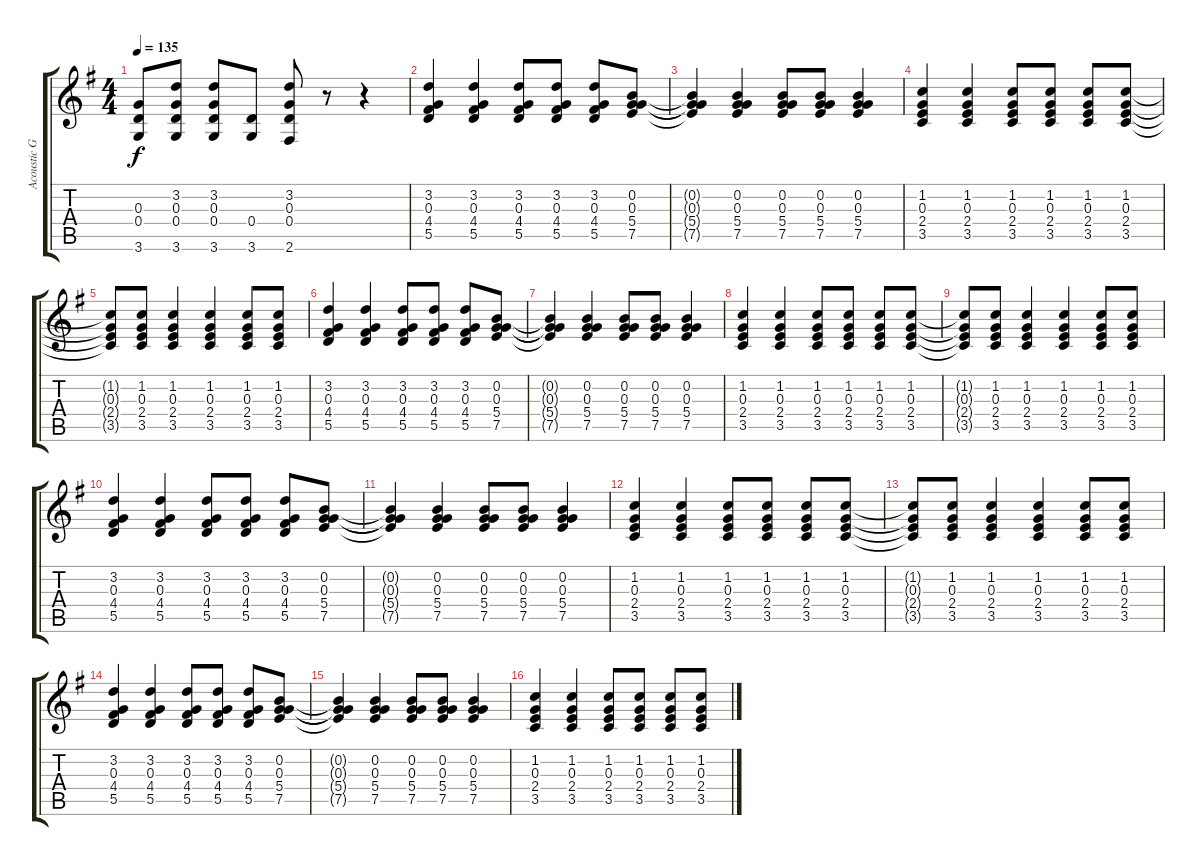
\track ("Acoustic Guitar" "Acoustic G") {instrument acousticguitarnylon}
\staff {score tabs}
\tuning (E4 B3 G3 D3 A2 E2) {hide}
\ts (4 4)
\tempo 135
\clef g2
\ks g
(0.3{t} 0.4{t} 3.6{t}).8{dy f} (3.2 0.3 0.4 3.6).8 (3.2 0.3 0.4 3.6).8 (0.4 3.6).8 (3.2 0.3 0.4 2.6).8 r.8 r.4 |
(3.2 0.3 4.4 5.5).4 (3.2 0.3 4.4 5.5).4 (3.2 0.3 4.4 5.5).8 (3.2 0.3 4.4 5.5).8 (3.2 0.3 4.4 5.5).8 (0.2 0.3 5.4 7.5).8 |
(0.2{t} 0.3{t} 5.4{t} 7.5{t}).4 (0.2 0.3 5.4 7.5).4 (0.2 0.3 5.4 7.5).8 (0.2 0.3 5.4 7.5).8 (0.2 0.3 5.4 7.5).4 |
(1.2 0.3 2.4 3.5).4 (1.2 0.3 2.4 3.5).4 (1.2 0.3 2.4 3.5).8 (1.2 0.3 2.4 3.5).8 (1.2 0.3 2.4 3.5).8 (1.2 0.3 2.4 3.5).8 |
(1.2{t} 0.3{t} 2.4{t} 3.5{t}).8 (1.2 0.3 2.4 3.5).8 (1.2 0.3 2.4 3.5).4 (1.2 0.3 2.4 3.5).4 (1.2 0.3 2.4 3.5).8 (1.2 0.3 2.4 3.5).8 |
(3.2 0.3 4.4 5.5).4 (3.2 0.3 4.4 5.5).4 (3.2 0.3 4.4 5.5).8 (3.2 0.3 4.4 5.5).8 (3.2 0.3 4.4 5.5).8 (0.2 0.3 5.4 7.5).8 |
(0.2{t} 0.3{t} 5.4{t} 7.5{t}).4 (0.2 0.3 5.4 7.5).4 (0.2 0.3 5.4 7.5).8 (0.2 0.3 5.4 7.5).8 (0.2 0.3 5.4 7.5).4 |
(1.2 0.3 2.4 3.5).4 (1.2 0.3 2.4 3.5).4 (1.2 0.3 2.4 3.5).8 (1.2 0.3 2.4 3.5).8 (1.2 0.3 2.4 3.5).8 (1.2 0.3 2.4 3.5).8 |
(1.2{t} 0.3{t} 2.4{t} 3.5{t}).8 (1.2 0.3 2.4 3.5).8 (1.2 0.3 2.4 3.5).4 (1.2 0.3 2.4 3.5).4 (1.2 0.3 2.4 3.5).8 (1.2 0.3 2.4 3.5).8 |
(3.2 0.3 4.4 5.5).4 (3.2 0.3 4.4 5.5).4 (3.2 0.3 4.4 5.5).8 (3.2 0.3 4.4 5.5).8 (3.2 0.3 4.4 5.5).8 (0.2 0.3 5.4 7.5).8 |
(0.2{t} 0.3{t} 5.4{t} 7.5{t}).4 (0.2 0.3 5.4 7.5).4 (0.2 0.3 5.4 7.5).8 (0.2 0.3 5.4 7.5).8 (0.2 0.3 5.4 7.5).4 |
(1.2 0.3 2.4 3.5).4 (1.2 0.3 2.4 3.5).4 (1.2 0.3 2.4 3.5).8 (1.2 0.3 2.4 3.5).8 (1.2 0.3 2.4 3.5).8 (1.2 0.3 2.4 3.5).8 |
(1.2{t} 0.3{t} 2.4{t} 3.5{t}).8 (1.2 0.3 2.4 3.5).8 (1.2 0.3 2.4 3.5).4 (1.2 0.3 2.4 3.5).4 (1.2 0.3 2.4 3.5).8 (1.2 0.3 2.4 3.5).8 |
(3.2 0.3 4.4 5.5).4 (3.2 0.3 4.4 5.5).4 (3.2 0.3 4.4 5.5).8 (3.2 0.3 4.4 5.5).8 (3.2 0.3 4.4 5.5).8 (0.2 0.3 5.4 7.5).8 |
(0.2{t} 0.3{t} 5.4{t} 7.5{t}).4 (0.2 0.3 5.4 7.5).4 (0.2 0.3 5.4 7.5).8 (0.2 0.3 5.4 7.5).8 (0.2 0.3 5.4 7.5).4 |
(1.2 0.3 2.4 3.5).4 (1.2 0.3 2.4 3.5).4 (1.2 0.3 2.4 3.5).8 (1.2 0.3 2.4 3.5).8 (1.2 0.3 2.4 3.5).8 (1.2 0.3 2.4 3.5).8
